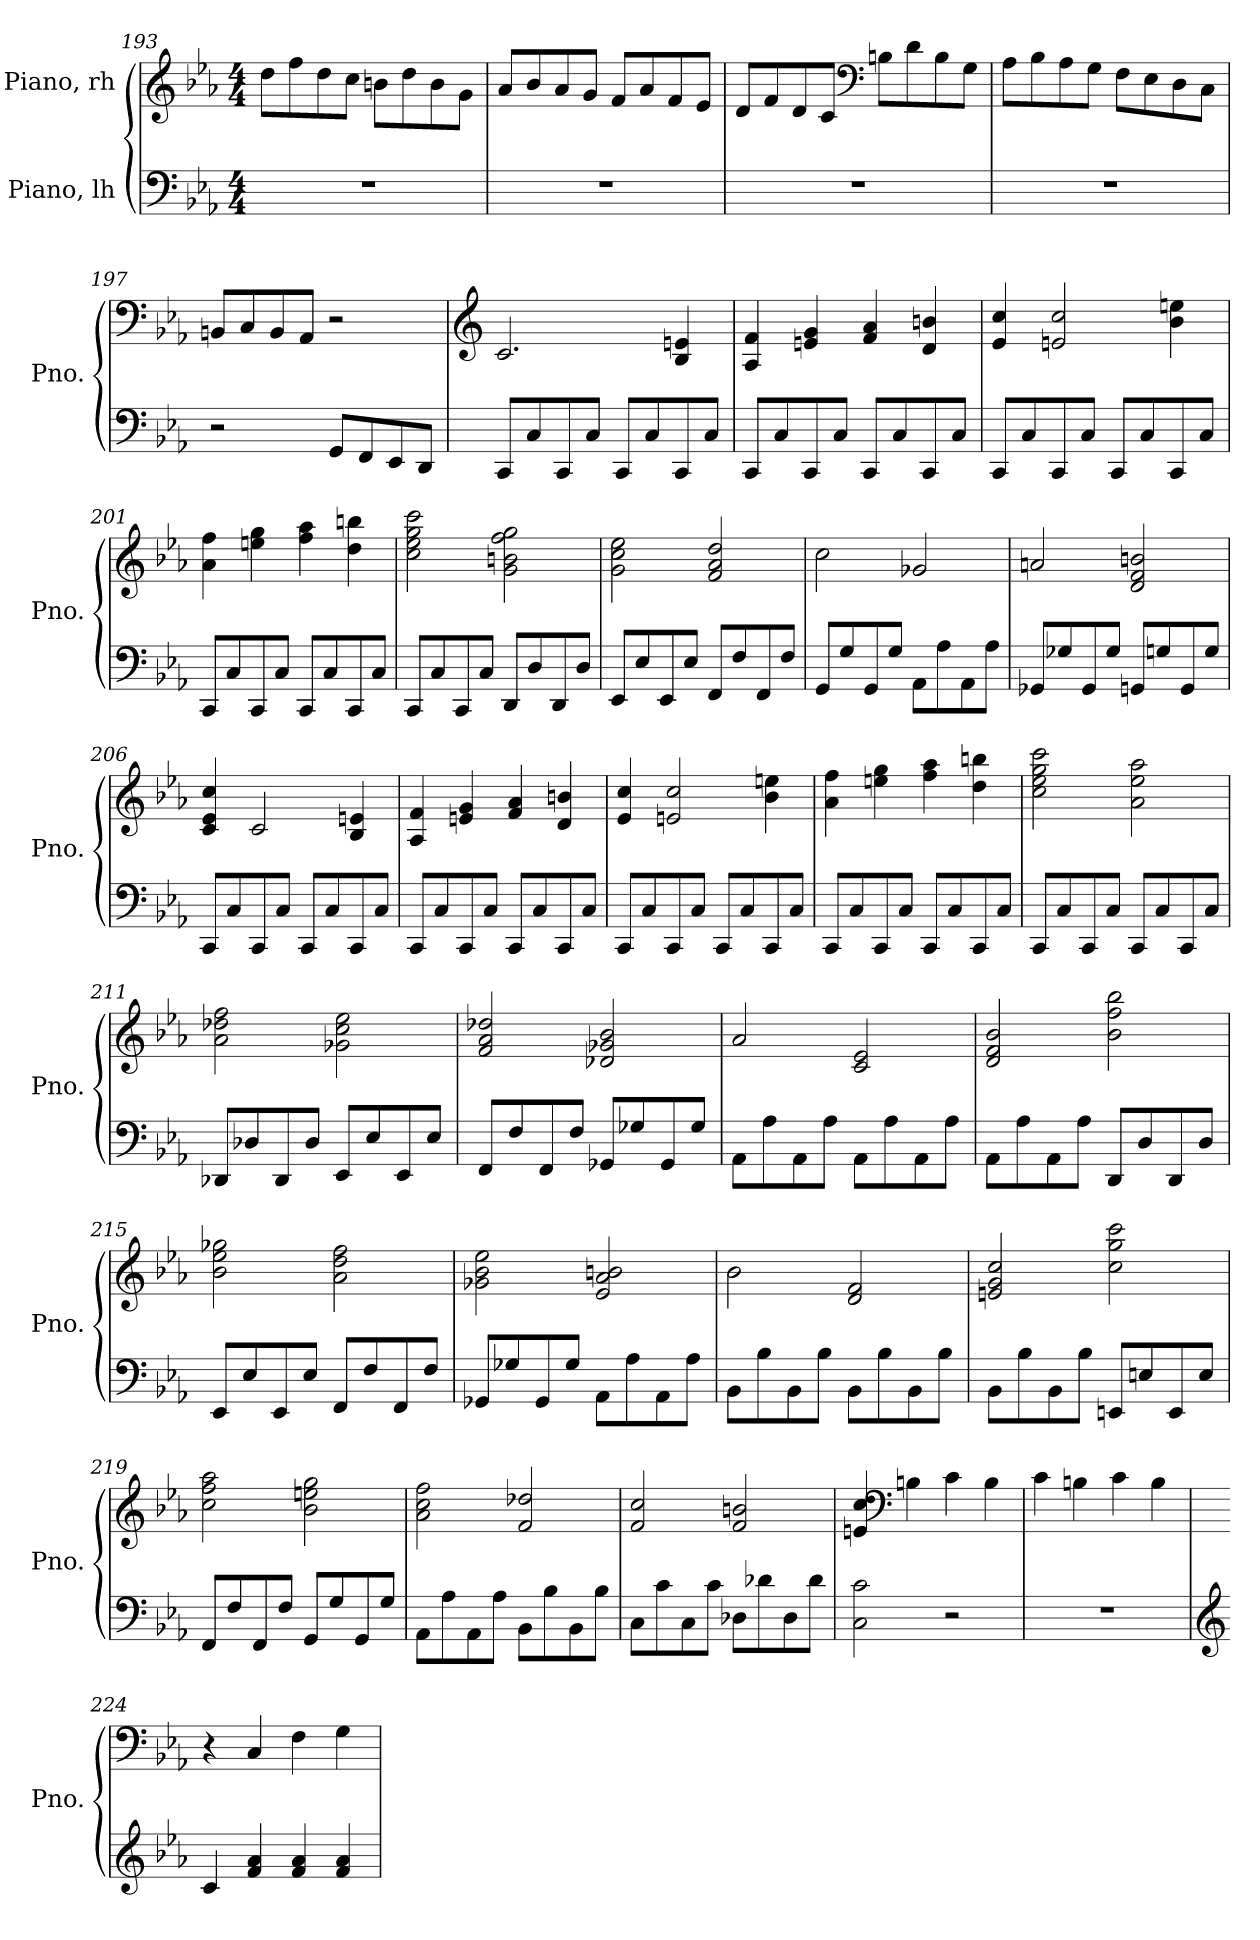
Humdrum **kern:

**kern	**kern
*part2	*part1
*staff2	*staff1
*I"Piano, lh	*I"Piano, rh
*I'Pno.	*I'Pno.
*clefF4	*clefG2
*k[b-e-a-]	*k[b-e-a-]
*M4/4	*M4/4
=193	=193
1r	8dd\L
.	8ff\
.	8dd\
.	8cc\J
.	8bn\L
.	8dd\
.	8b\
.	8g\J
=194	=194
1r	8a-/L
.	8b-/
.	8a-/
.	8g/J
.	8f/L
.	8a-/
.	8f/
.	8e-/J
!!LO:LB:g=z
=195	=195
1r	8d/L
.	8f/
.	8d/
.	8c/J
*	*clefF4
.	8Bn\L
.	8d\
.	8B\
.	8G\J
=196	=196
1r	8A-\L
.	8B-\
.	8A-\
.	8G\J
.	8F\L
.	8E-\
.	8D\
.	8C\J
=197	=197
2r	8BBn/L
.	8C/
.	8BB/
.	8AA-/J
8GG/L	2r
8FF/	.
8EE-/	.
8DD/J	.
=198	=198
*	*clefG2
8CC/L	2.c/
8C/	.
8CC/	.
8C/J	.
8CC/L	.
8C/	.
8CC/	4B-/ 4en/
8C/J	.
!!LO:LB:g=z
=199	=199
8CC/L	4A-/ 4f/
8C/	.
8CC/	4en/ 4g/
8C/J	.
8CC/L	4f/ 4a-/
8C/	.
8CC/	4d/ 4bn/
8C/J	.
=200	=200
8CC/L	4e-/ 4cc/
8C/	.
8CC/	2en/ 2cc/
8C/J	.
8CC/L	.
8C/	.
8CC/	4b-\ 4een\
8C/J	.
=201	=201
8CC/L	4a-\ 4ff\
8C/	.
8CC/	4een\ 4gg\
8C/J	.
8CC/L	4ff\ 4aa-\
8C/	.
8CC/	4dd\ 4bbn\
8C/J	.
=202	=202
8CC/L	2cc\ 2ee-\ 2gg\ 2ccc\
8C/	.
8CC/	.
8C/J	.
8DD/L	2g\ 2bn\ 2ff\ 2gg\
8D/	.
8DD/	.
8D/J	.
=203	=203
8EE-/L	2g\ 2cc\ 2ee-\
8E-/	.
8EE-/	.
8E-/J	.
8FF/L	2f/ 2a-/ 2dd/
8F/	.
8FF/	.
8F/J	.
!!LO:PB:g=z
=204	=204
8GG/L	2cc\
8G/	.
8GG/	.
8G/J	.
8AA-\L	2g-X/
8A-\	.
8AA-\	.
8A-\J	.
=205	=205
8GG-X/L	2an/
8G-X/	.
8GG-/	.
8G-/J	.
8GGn/L	2d/ 2f/ 2bn/
8Gn/	.
8GG/	.
8G/J	.
=206	=206
8CC/L	4c/ 4e-/ 4cc/
8C/	.
8CC/	2c/
8C/J	.
8CC/L	.
8C/	.
8CC/	4B-/ 4en/
8C/J	.
=207	=207
8CC/L	4A-/ 4f/
8C/	.
8CC/	4en/ 4g/
8C/J	.
8CC/L	4f/ 4a-/
8C/	.
8CC/	4d/ 4bn/
8C/J	.
!!LO:LB:g=z
=208	=208
8CC/L	4e-/ 4cc/
8C/	.
8CC/	2en/ 2cc/
8C/J	.
8CC/L	.
8C/	.
8CC/	4b-\ 4een\
8C/J	.
=209	=209
8CC/L	4a-\ 4ff\
8C/	.
8CC/	4een\ 4gg\
8C/J	.
8CC/L	4ff\ 4aa-\
8C/	.
8CC/	4dd\ 4bbn\
8C/J	.
=210	=210
8CC/L	2cc\ 2ee-\ 2gg\ 2ccc\
8C/	.
8CC/	.
8C/J	.
8CC/L	2a-\ 2ee-\ 2aa-\
8C/	.
8CC/	.
8C/J	.
=211	=211
8DD-X/L	2a-\ 2dd-X\ 2ff\
8D-X/	.
8DD-/	.
8D-/J	.
8EE-/L	2g-X\ 2cc\ 2ee-\
8E-/	.
8EE-/	.
8E-/J	.
!!LO:LB:g=z
=212	=212
8FF/L	2f/ 2a-/ 2dd-X/
8F/	.
8FF/	.
8F/J	.
8GG-X/L	2d-X/ 2g-X/ 2b-/
8G-X/	.
8GG-/	.
8G-/J	.
=213	=213
8AA-\L	2a-/
8A-\	.
8AA-\	.
8A-\J	.
8AA-\L	2c/ 2e-/
8A-\	.
8AA-\	.
8A-\J	.
=214	=214
8AA-\L	2d/ 2f/ 2b-/
8A-\	.
8AA-\	.
8A-\J	.
8DD/L	2b-\ 2ff\ 2bb-\
8D/	.
8DD/	.
8D/J	.
=215	=215
8EE-/L	2b-\ 2ee-\ 2gg-X\
8E-/	.
8EE-/	.
8E-/J	.
8FF/L	2a-\ 2dd\ 2ff\
8F/	.
8FF/	.
8F/J	.
!!LO:LB:g=z
=216	=216
8GG-X/L	2g-X\ 2b-\ 2ee-\
8G-X/	.
8GG-/	.
8G-/J	.
8AA-\L	2e-/ 2a-/ 2bn/
8A-\	.
8AA-\	.
8A-\J	.
=217	=217
8BB-\L	2b-\
8B-\	.
8BB-\	.
8B-\J	.
8BB-\L	2d/ 2f/
8B-\	.
8BB-\	.
8B-\J	.
=218	=218
8BB-\L	2en/ 2g/ 2cc/
8B-\	.
8BB-\	.
8B-\J	.
8EEn/L	2cc\ 2gg\ 2ccc\
8En/	.
8EE/	.
8E/J	.
=219	=219
8FF/L	2cc\ 2ff\ 2aa-\
8F/	.
8FF/	.
8F/J	.
8GG/L	2b-\ 2een\ 2gg\
8G/	.
8GG/	.
8G/J	.
!!LO:LB:g=z
=220	=220
8AA-\L	2a-\ 2cc\ 2ff\
8A-\	.
8AA-\	.
8A-\J	.
8BB-\L	2f/ 2dd-X/
8B-\	.
8BB-\	.
8B-\J	.
=221	=221
8C\L	2f/ 2cc/
8c\	.
8C\	.
8c\J	.
8D-X\L	2f/ 2bn/
8d-X\	.
8D-\	.
8d-\J	.
=222	=222
2C\ 2c\	4en/ 4cc/
*	*clefF4
.	4Bn\
2r	4c\
.	4B\
=223	=223
1r	4c\
.	4Bn\
.	4c\
.	4B\
=224	=224
*clefG2	*
4c/	4r
4f/ 4a-/	4C/
4f/ 4a-/	4F\
4f/ 4a-/	4G\
=	=
*-	*-
